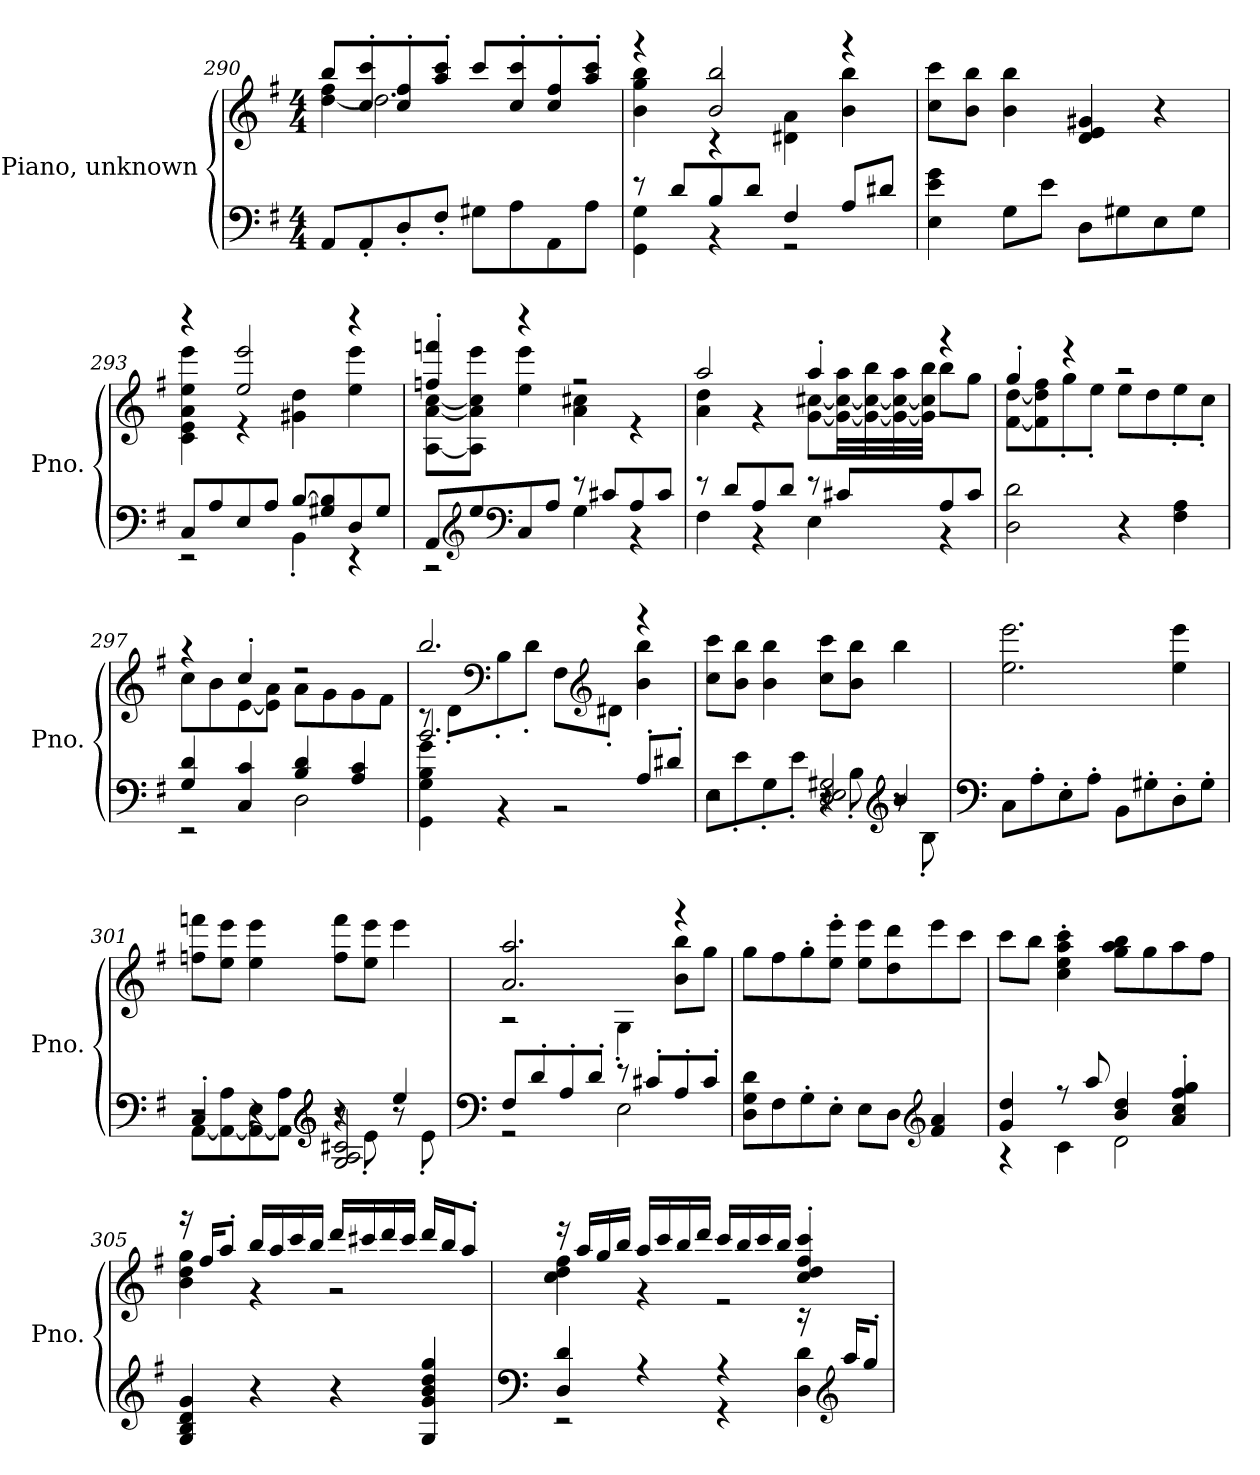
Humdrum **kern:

**kern	**kern
*part1	*part1
*staff2	*staff1
*I"Piano, unknown	*
*I'Pno.	*
*clefF4	*clefG2
*k[f#]	*k[f#]
*M4/4	*M4/4
=290	=290
*	*^
8AA/L	8bb/L	[4dd\ 4ff#\
8AA'/	8cc/' 8ccc/'	.
8D'/	8cc/' 8ff#/'	2.dd\]
8F#'/J	8aa/' 8ccc/'J	.
8G#X\L	8ccc/L	.
8A\	8cc/' 8ccc/'	.
8AA\	8cc/' 8ff#/'	.
8A\J	8aa/' 8ccc/'J	.
=291	=291	=291
*^	*	*
8r	4GG\ 4G\	4r	4b\ 4gg\ 4bb\
8d/L	.	.	.
8B/	4r	2b/ 2bb/	4r
8d/J	.	.	.
4F#/	2r	.	4d#X\ 4a\
8A/L	.	4r	4b\ 4bb\
8d#X/J	.	.	.
*v	*v	*	*
*	*v	*v
!!LO:LB:g=z
=292	=292
4E\ 4e\ 4g\	8cc\ 8ccc\L
.	8b\ 8bb\J
8G\L	4b\ 4bb\
8e\J	.
8D\L	4d/ 4e/ 4g#X/
8G#X\	.
8E\	4r
8G#\J	.
=293	=293
*^	*^
8C/L	2r	4r	4c\ 4e\ 4a\ 4ee\ 4eee\
8A/	.	.	.
8E/	.	2ee/ 2eee/	4r
8A/J	.	.	.
[8B/L	4BB'\	.	4g#X\ 4dd\
8G#X/ 8B/]	.	.	.
8D/	4r	4r	4ee\ 4eee\
8G#/J	.	.	.
=294	=294	=294	=294
8AA/L	2r	4ffn/' 4fffn/'	[8A\ [8a\ [8cc\L
*clefG2	*	*	*
8ee/	.	.	8A\] 8a\] 8cc\] 8eee\J
*clefF4	*	*	*
8C/	.	4r	4ee\ 4eee\
8A/J	.	.	.
8r	4G\	2r	4a\ 4cc#X\
8c#X/L	.	.	.
8A/	4r	.	4r
8c#/J	.	.	.
!!LO:LB:g=z	!!
=295	=295	=295	=295
8r	4F#\	2aa/	4a\ 4dd\
8d/L	.	.	.
8A/	4r	.	4r
8d/J	.	.	.
8r	4E\	4aa'/	[8g\ [8cc#X\L
8c#X/L	.	.	32g\_ 32cc#\_ 32aa\LL
.	.	.	32g\_ 32cc#\_ 32bb\
.	.	.	32g\_ 32cc#\_ 32aa\
.	.	.	32g\] 32cc#\] 32bb\JJJ
8A/	4r	4r	8bb\L
8c#/J	.	.	8gg\J
*v	*v	*	*
=296	=296	=296
2D\ 2d\	4gg'/	[8f#\ [8dd\L
.	.	8f#\] 8dd\] 8ff#\
.	4r	8gg'\
.	.	8ee'\J
4r	2r	8ee\L
.	.	8dd\
4F#\ 4A\	.	8ee'\
.	.	8cc'\J
=297	=297	=297
*^	*	*
4G/ 4d/	2r	4r	8cc\L
.	.	.	8b\
4C/ 4c/	.	4cc'/	[8e\
.	.	.	8e\] 8a\J
4B/ 4d/	2D\	2r	8a\L
.	.	.	8g\
4A/ 4c/	.	.	8g\
.	.	.	8f#\J
!!LO:PB:g=z	!!
=298	=298	=298	=298
2.b/	4GG\ 4G\ 4B\ 4g\	2.bb/	8r
.	.	.	8d'\L
*	*	*clefF4	*
.	4r	.	8B'\
.	.	.	8d'\J
.	2r	.	8F#\L
*	*	*clefG2	*
.	.	.	8d#X'\J
8A'/L	.	4r	4b\ 4bb\
8d#X'/J	.	.	.
*	*	*v	*v
=299	=299	=299
*	*^	*
2r	8E\L	2r	8cc\ 8ccc\L
.	8e'\	.	8b\ 8bb\J
.	8G'\	.	4b\ 4bb\
.	8e'\J	.	.
4r	8r	2D/ 2E/ 2G#X/	8cc\ 8ccc\L
.	8B'\	.	8b\ 8bb\J
*clefG2	*	*	*
4b/	8r	.	4bb\
.	8B'\	.	.
*v	*v	*v	*
=300	=300
*clefF4	*
8C\L	2.ee\ 2.eee\
8A'\	.
8E'\	.
8A'\J	.
8BB\L	.
8G#X'\	.
8D'\	4ee\ 4eee\
8G#'\J	.
!!LO:LB:g=z
=301	=301
*^	*
*	*^	*
2r	[8AA\L	4C'/	8ffn\ 8fffn\L
.	8AA\_ 8A\	.	8ee\ 8eee\J
.	8AA\_ 8E\	4r	4ee\ 4eee\
.	8AA\] 8A\J	.	.
*clefG2	*	*	*
4r	8r	2G/ 2A/ 2c#X/	8ff\ 8fff\L
.	8e'\	.	8ee\ 8eee\J
4ee/	8r	.	4eee\
.	8e'\	.	.
*v	*v	*v	*
=302	=302
*clefF4	*
*^	*^
8F#/L	2r	2.a/ 2.aa/	2r
8d'/	.	.	.
8A'/	.	.	.
8d'/J	.	.	.
8r	2E\	.	4G'\
8c#X'/L	.	.	.
8A'/	.	4r	8b\ 8bb\L
8c#'/J	.	.	8gg\J
*v	*v	*	*
*	*v	*v
=303	=303
8D\ 8G\ 8d\L	8gg\L
8F#\	8ff#\
8G'\	8gg'\
8E'\J	8ee\' 8eee\'J
8E\L	8ee\ 8eee\L
8D\J	8dd\ 8ddd\
*clefG2	*
4f#/ 4a/	8eee\
.	8ccc\J
!!LO:LB:g=z
=304	=304
*^	*
4g/ 4dd/	4r	8ccc\L
.	.	8bb\J
8r	4c\	4cc\' 4ee\' 4aa\' 4ccc\'
8aa/	.	.
4b/ 4dd/	2d\	8gg\ 8aa\ 8bb\L
.	.	8gg\
4a/' 4cc/' 4ff#/' 4gg/'	.	8aa\
.	.	8ff#\J
*v	*v	*
=305	=305
*	*^
4G/ 4B/ 4d/ 4g/	16r	4b\ 4dd\ 4gg\
.	16ff#/KL	.
.	8aa'/J	.
4r	16bb/LL	4r
.	16aa/	.
.	16ccc/	.
.	16bb/JJ	.
4r	16ddd/LL	2r
.	16ccc#X/	.
.	16ddd/	.
.	16ccc#/JJ	.
4G/ 4g/ 4b/ 4dd/ 4gg/	16ddd/LL	.
.	16bb/J	.
.	8aa'/J	.
!!LO:LB:g=z	!!
=306	=306	=306
*clefF4	*	*
*^	*	*
4D/ 4d/	2r	16r	4cc\ 4dd\ 4ff#\
.	.	16aa/LL	.
.	.	16gg/	.
.	.	16bb/JJ	.
4r	.	16aa/LL	4r
.	.	16ccc/	.
.	.	16bb/	.
.	.	16ddd/JJ	.
4r	4r	16ccc/LL	2r
.	.	16bb/	.
.	.	16ccc/	.
.	.	16bb/JJ	.
16r	4D\ 4d\	4cc/' 4dd/' 4ff#/' 4ccc/'	.
*clefG2	*	*	*
16aa/KL	.	.	.
8gg'/J	.	.	.
*v	*v	*	*
*	*v	*v
=	=
*-	*-
